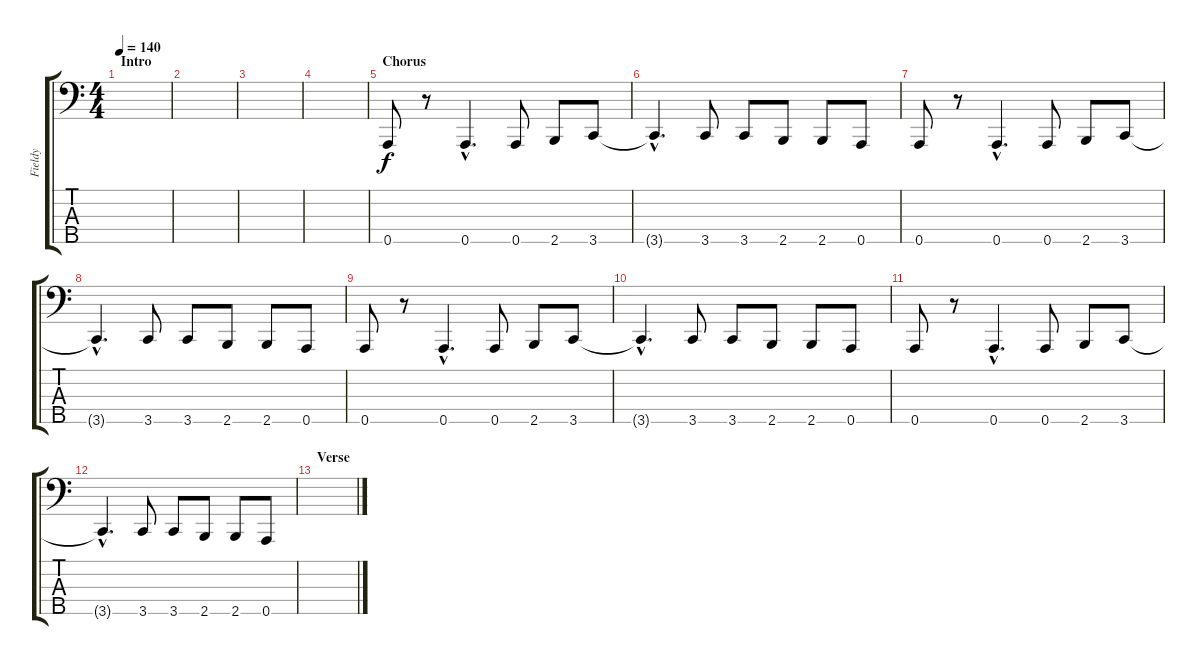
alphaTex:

\track ("Fieldy" "Fieldy") {instrument slapbass1}
\staff {score tabs}
\tuning (F2 C2 G1 D1 A0) {hide}
\ts (4 4)
\section ("" "Intro")
\tempo 140
\clef f4
\ks c
|
|
|
|
\section ("" "Chorus")
0.5.8 r.8 0.5{hac}.4{d} 0.5.8 2.5.8 3.5.8 |
3.5{hac t}.4{d} 3.5.8 3.5.8 2.5.8 2.5.8 0.5.8 |
0.5.8 r.8 0.5{hac}.4{d} 0.5.8 2.5.8 3.5.8 |
3.5{hac t}.4{d} 3.5.8 3.5.8 2.5.8 2.5.8 0.5.8 |
0.5.8 r.8 0.5{hac}.4{d} 0.5.8 2.5.8 3.5.8 |
3.5{hac t}.4{d} 3.5.8 3.5.8 2.5.8 2.5.8 0.5.8 |
0.5.8 r.8 0.5{hac}.4{d} 0.5.8 2.5.8 3.5.8 |
3.5{hac t}.4{d} 3.5.8 3.5.8 2.5.8 2.5.8 0.5.8 |
\section ("" "Verse")
